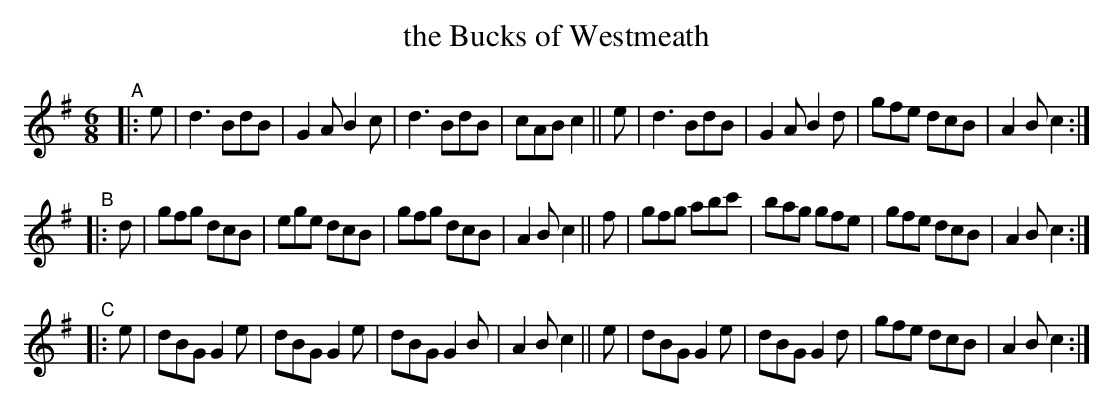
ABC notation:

X:1
T: the Bucks of Westmeath
M: 6/8
L: 1/8
K: G
"^A"|: e | d3  BdB | G2A B2c | d3  BdB | cAB c2 || e | d3  BdB | G2A B2d | gfe dcB | A2B c2 :|
"^B"|: d | gfg dcB | ege dcB | gfg dcB | A2B c2 || f | gfg abc'| bag gfe | gfe dcB | A2B c2 :|
"^C"|: e | dBG G2e | dBG G2e | dBG G2B | A2B c2 || e | dBG G2e | dBG G2d | gfe dcB | A2B c2 :|
